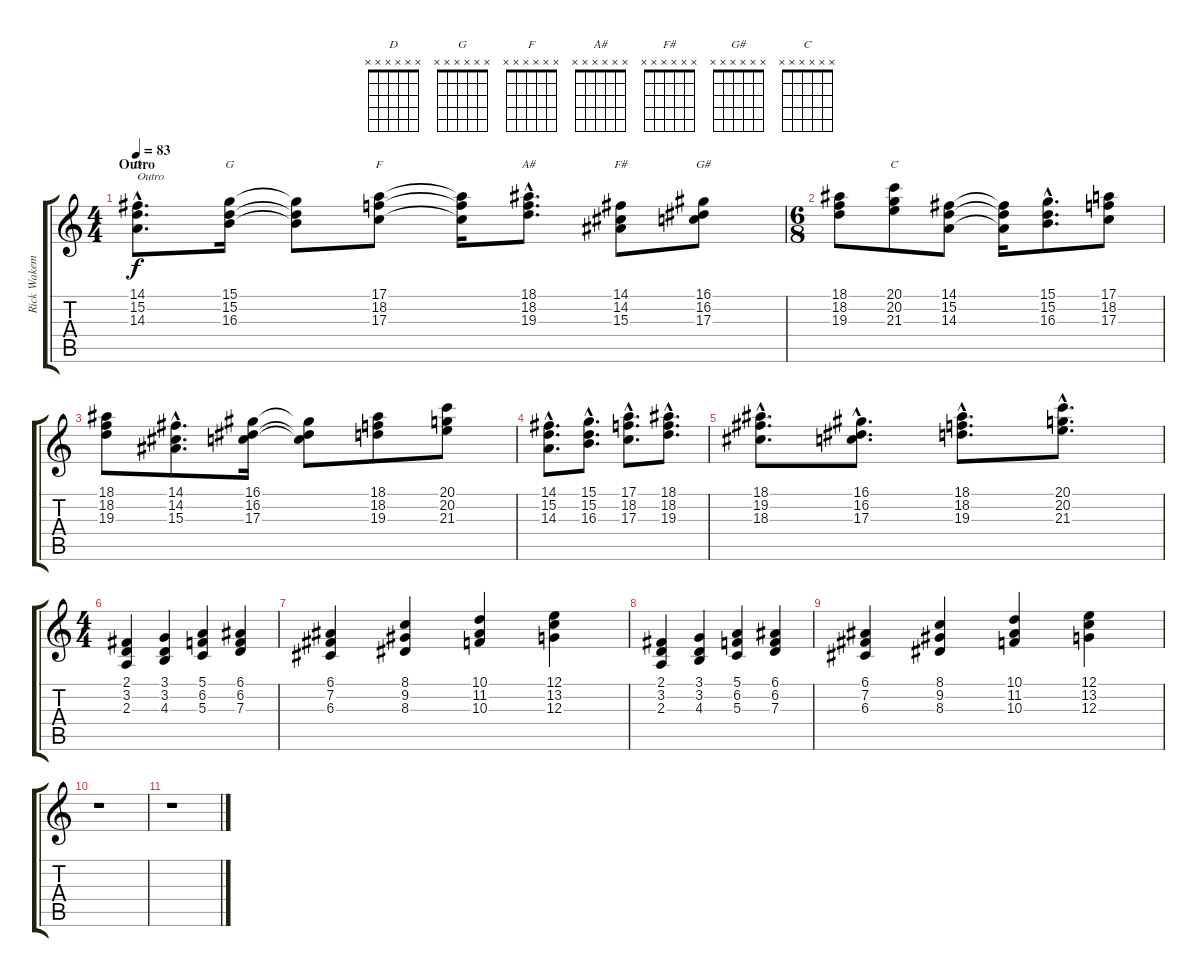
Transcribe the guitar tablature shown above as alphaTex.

\track ("Rick Wakeman" "Rick Wakem") {instrument pad3polysynth}
\staff {score tabs}
\tuning (E4 B3 G3 D3 A2 E2) {hide}
\chord ("D" x x x x x x) {firstfret 0}
\chord ("G" x x x x x x) {firstfret 0}
\chord ("F" x x x x x x) {firstfret 0}
\chord ("A#" x x x x x x) {firstfret 0}
\chord ("F#" x x x x x x) {firstfret 0}
\chord ("G#" x x x x x x) {firstfret 0}
\chord ("C" x x x x x x) {firstfret 0}
\ts (4 4)
\section ("" "Outro")
\tempo 83
\clef g2
\ks c
(14.1{hac} 15.2{hac} 14.3{hac}).8{d ch "D" txt "Outro" dy f} (15.1 15.2 16.3).16{ch "G"} (15.1{t} 15.2{t} 16.3{t}).8 (17.1 18.2 17.3).8{ch "F"} (17.1{t} 18.2{t} 17.3{t}).16 (18.1{hac} 18.2{hac} 19.3{hac}).8{d ch "A#"} (14.1 14.2 15.3).8{ch "F#"} (16.1 16.2 17.3).8{ch "G#"} |
\ts (6 8)
(18.1 18.2 19.3).8 (20.1 20.2 21.3).8{ch "C"} (14.1 15.2 14.3).8 (14.1{t} 15.2{t} 14.3{t}).16 (15.1{hac} 15.2{hac} 16.3{hac}).8{d} (17.1 18.2 17.3).8 |
(18.1 18.2 19.3).8 (14.1{hac} 14.2{hac} 15.3{hac}).8{d} (16.1 16.2 17.3).16 (16.1{t} 16.2{t} 17.3{t}).8 (18.1 18.2 19.3).8 (20.1 20.2 21.3).8 |
(14.1{hac} 15.2{hac} 14.3{hac}).8{d} (15.1{hac} 15.2{hac} 16.3{hac}).8{d} (17.1{hac} 18.2{hac} 17.3{hac}).8{d} (18.1{hac} 18.2{hac} 19.3{hac}).8{d} |
(18.1{hac} 19.2{hac} 18.3{hac}).8{d} (16.1{hac} 16.2{hac} 17.3{hac}).8{d} (18.1{hac} 18.2{hac} 19.3{hac}).8{d} (20.1{hac} 20.2{hac} 21.3{hac}).8{d} |
\ts (4 4)
(2.1 3.2 2.3).4 (3.1 3.2 4.3).4 (5.1 6.2 5.3).4 (6.1 6.2 7.3).4 |
(6.1 7.2 6.3).4 (8.1 9.2 8.3).4 (10.1 11.2 10.3).4 (12.1 13.2 12.3).4 |
(2.1 3.2 2.3).4 (3.1 3.2 4.3).4 (5.1 6.2 5.3).4 (6.1 6.2 7.3).4 |
(6.1 7.2 6.3).4 (8.1 9.2 8.3).4 (10.1 11.2 10.3).4 (12.1 13.2 12.3).4 |
r.1 |
r.1
